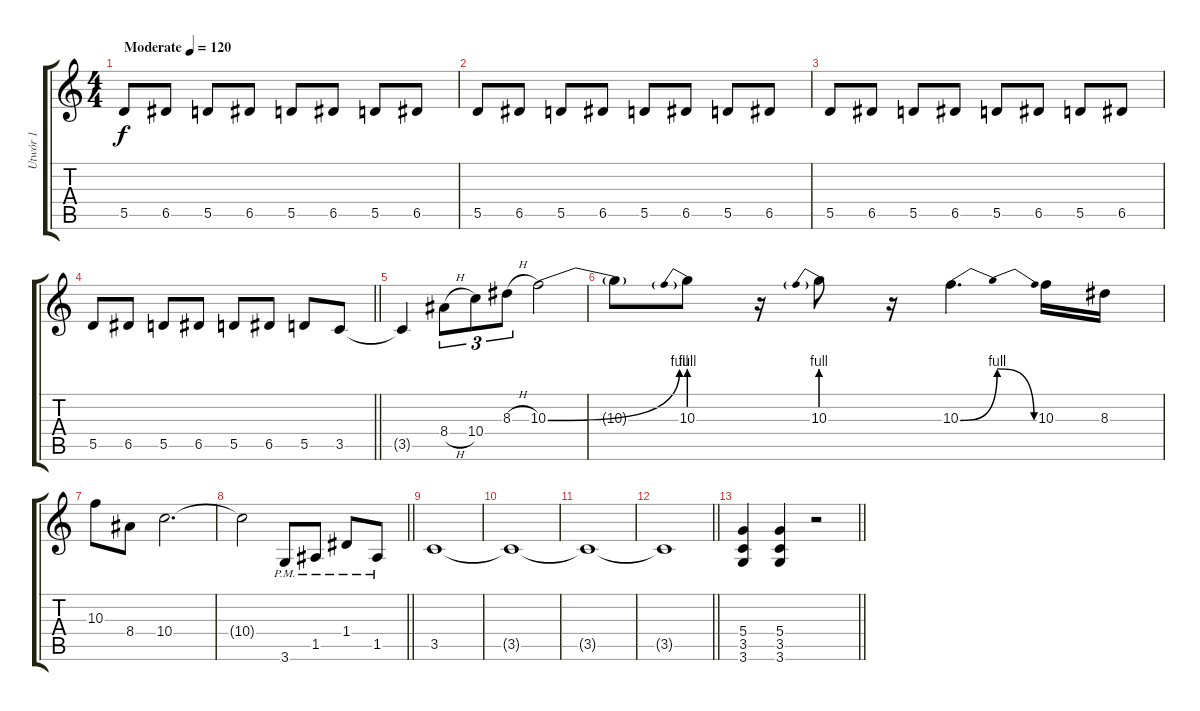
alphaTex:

\track ("Utwór 1" "Utwór 1") {instrument acousticguitarsteel}
\staff {score tabs}
\tuning (E4 B3 G3 D3 A2 E2) {hide}
\ts (4 4)
\tempo (120 "Moderate")
\clef g2
\ks c
5.5.8{dy f instrument acousticguitarsteel} 6.5.8 5.5.8 6.5.8 5.5.8 6.5.8 5.5.8 6.5.8 |
5.5.8 6.5.8 5.5.8 6.5.8 5.5.8 6.5.8 5.5.8 6.5.8 |
5.5.8 6.5.8 5.5.8 6.5.8 5.5.8 6.5.8 5.5.8 6.5.8 |
\barLineRight lightlight
5.5.8 6.5.8 5.5.8 6.5.8 5.5.8 6.5.8 5.5.8 3.5.8 |
3.5{t}.4 8.4{h}.8{tu (3 2)} 10.4.8{tu (3 2)} 8.3{h}.8{tu (3 2)} 10.3{be (bend 0 0 60 4)}.2 |
10.3{t}.8 10.3{be (prebend 0 4 60 4)}.8 r.16 10.3{be (prebend 0 4 60 4)}.8 r.16 10.3{be (bendrelease 0 0 15 4 45 4 60 0)}.4{d} 10.3.16 8.3.16 |
10.3.8 8.4.8 10.4.2{d} |
\barLineRight lightlight
10.4{t}.2 3.6{pm}.8 1.5{pm}.8 1.4{pm}.8 1.5{pm}.8 |
3.5.1 |
3.5{t}.1 |
3.5{t}.1 |
\barLineRight lightlight
3.5{t}.1 |
\barLineRight lightlight
(5.4 3.5 3.6).4 (5.4 3.5 3.6).4 r.2
